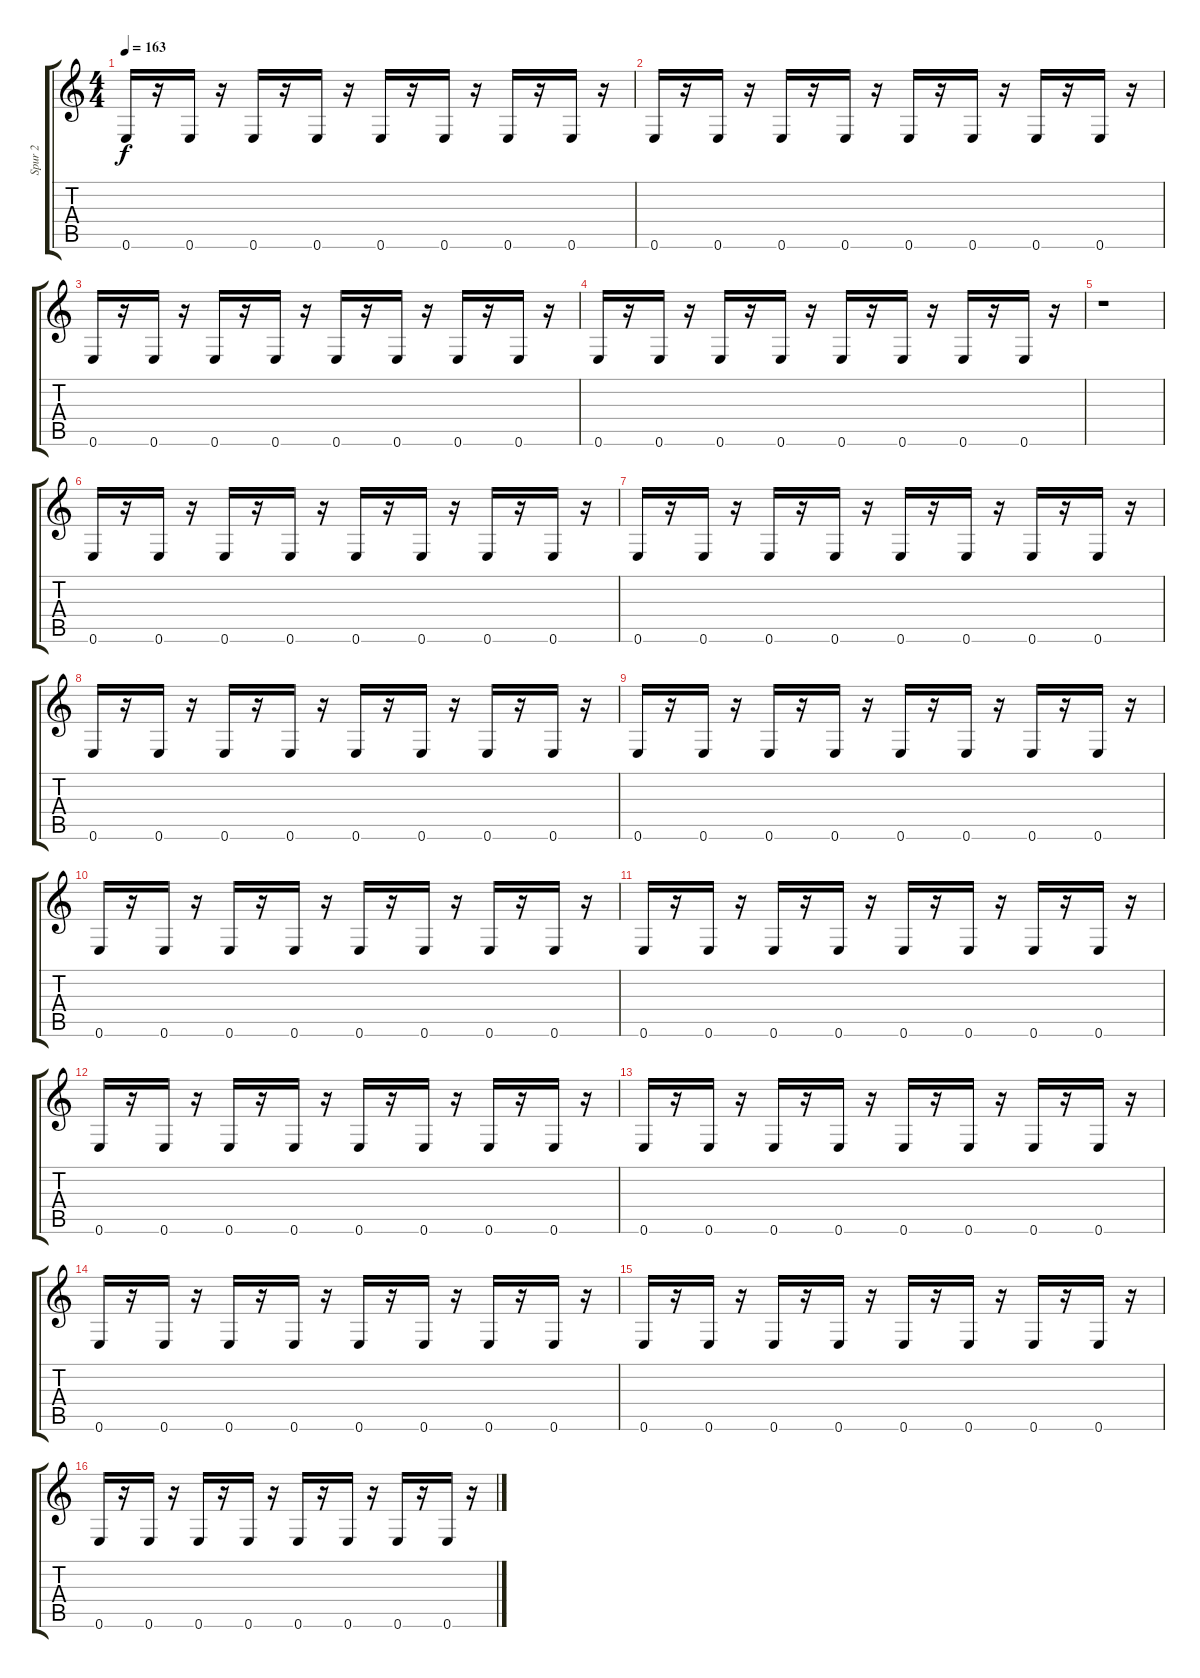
\track ("Spur 2" "Spur 2") {instrument fretlessbass}
\staff {score tabs}
\tuning (E4 B3 G3 D3 A2 E2) {hide}
\ts (4 4)
\tempo 163
\clef g2
\ks c
0.6.16{dy f} r.16 0.6.16 r.16 0.6.16 r.16 0.6.16 r.16 0.6.16 r.16 0.6.16 r.16 0.6.16 r.16 0.6.16 r.16 |
0.6.16 r.16 0.6.16 r.16 0.6.16 r.16 0.6.16 r.16 0.6.16 r.16 0.6.16 r.16 0.6.16 r.16 0.6.16 r.16 |
0.6.16 r.16 0.6.16 r.16 0.6.16 r.16 0.6.16 r.16 0.6.16 r.16 0.6.16 r.16 0.6.16 r.16 0.6.16 r.16 |
0.6.16 r.16 0.6.16 r.16 0.6.16 r.16 0.6.16 r.16 0.6.16 r.16 0.6.16 r.16 0.6.16 r.16 0.6.16 r.16 |
r.1 |
0.6.16 r.16 0.6.16 r.16 0.6.16 r.16 0.6.16 r.16 0.6.16 r.16 0.6.16 r.16 0.6.16 r.16 0.6.16 r.16 |
0.6.16 r.16 0.6.16 r.16 0.6.16 r.16 0.6.16 r.16 0.6.16 r.16 0.6.16 r.16 0.6.16 r.16 0.6.16 r.16 |
0.6.16 r.16 0.6.16 r.16 0.6.16 r.16 0.6.16 r.16 0.6.16 r.16 0.6.16 r.16 0.6.16 r.16 0.6.16 r.16 |
0.6.16 r.16 0.6.16 r.16 0.6.16 r.16 0.6.16 r.16 0.6.16 r.16 0.6.16 r.16 0.6.16 r.16 0.6.16 r.16 |
0.6.16 r.16 0.6.16 r.16 0.6.16 r.16 0.6.16 r.16 0.6.16 r.16 0.6.16 r.16 0.6.16 r.16 0.6.16 r.16 |
0.6.16 r.16 0.6.16 r.16 0.6.16 r.16 0.6.16 r.16 0.6.16 r.16 0.6.16 r.16 0.6.16 r.16 0.6.16 r.16 |
0.6.16 r.16 0.6.16 r.16 0.6.16 r.16 0.6.16 r.16 0.6.16 r.16 0.6.16 r.16 0.6.16 r.16 0.6.16 r.16 |
0.6.16 r.16 0.6.16 r.16 0.6.16 r.16 0.6.16 r.16 0.6.16 r.16 0.6.16 r.16 0.6.16 r.16 0.6.16 r.16 |
0.6.16 r.16 0.6.16 r.16 0.6.16 r.16 0.6.16 r.16 0.6.16 r.16 0.6.16 r.16 0.6.16 r.16 0.6.16 r.16 |
0.6.16 r.16 0.6.16 r.16 0.6.16 r.16 0.6.16 r.16 0.6.16 r.16 0.6.16 r.16 0.6.16 r.16 0.6.16 r.16 |
0.6.16 r.16 0.6.16 r.16 0.6.16 r.16 0.6.16 r.16 0.6.16 r.16 0.6.16 r.16 0.6.16 r.16 0.6.16 r.16
